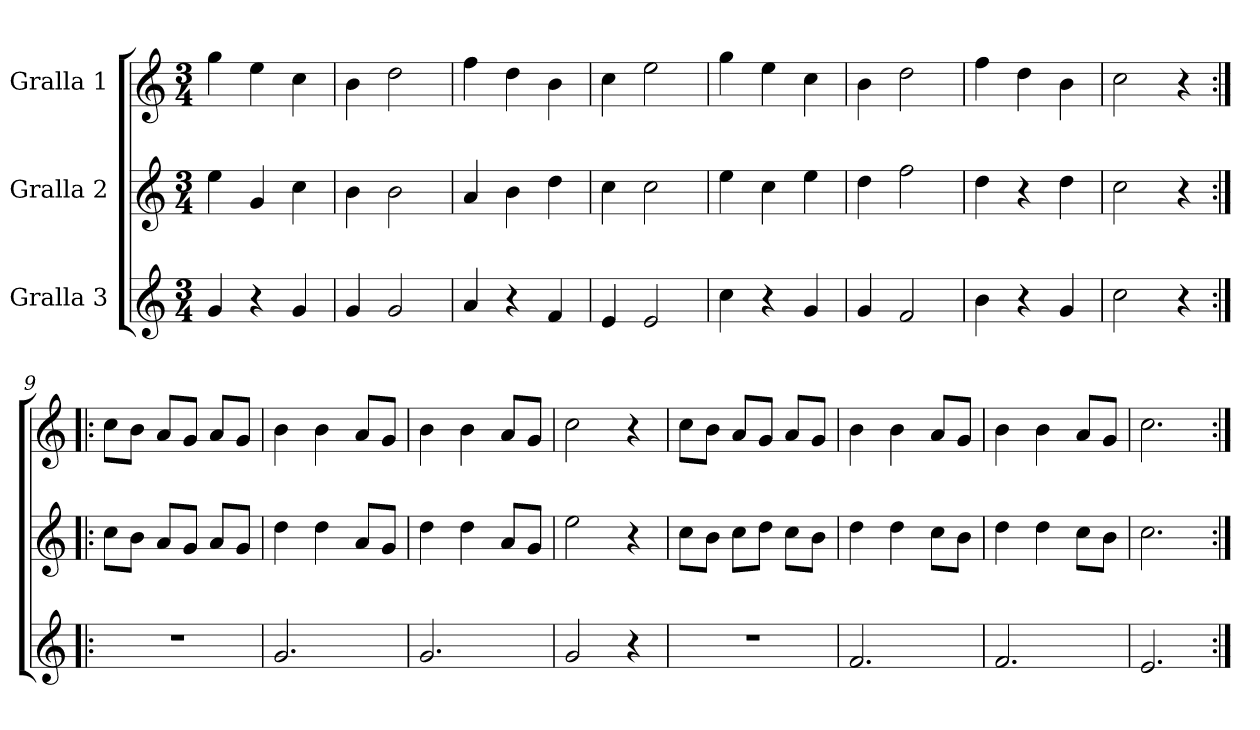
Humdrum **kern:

**kern	**kern	**kern
*part3	*part2	*part1
*staff3	*staff2	*staff1
*I"Gralla 3	*I"Gralla 2	*I"Gralla 1
*clefG2	*clefG2	*clefG2
*k[]	*k[]	*k[]
*M3/4	*M3/4	*M3/4
=1	=1	=1
4g	4ee	4gg
4r	4g	4ee
4g	4cc	4cc
=2	=2	=2
4g	4b	4b
2g	2b	2dd
=3	=3	=3
4a	4a	4ff
4r	4b	4dd
4f	4dd	4b
=4	=4	=4
4e	4cc	4cc
2e	2cc	2ee
=5	=5	=5
4cc	4ee	4gg
4r	4cc	4ee
4g	4ee	4cc
=6	=6	=6
4g	4dd	4b
2f	2ff	2dd
=7	=7	=7
4b	4dd	4ff
4r	4r	4dd
4g	4dd	4b
=8	=8	=8
2cc	2cc	2cc
4r	4r	4r
=9:|!|:	=9:|!|:	=9:|!|:
2.r	8cc\L	8cc\L
.	8b\J	8b\J
.	8a/L	8a/L
.	8g/J	8g/J
.	8a/L	8a/L
.	8g/J	8g/J
=10	=10	=10
2.g	4dd	4b
.	4dd	4b
.	8a/L	8a/L
.	8g/J	8g/J
=11	=11	=11
2.g	4dd	4b
.	4dd	4b
.	8a/L	8a/L
.	8g/J	8g/J
=12	=12	=12
2g	2ee	2cc
4r	4r	4r
=13	=13	=13
2.r	8cc\L	8cc\L
.	8b\J	8b\J
.	8cc\L	8a/L
.	8dd\J	8g/J
.	8cc\L	8a/L
.	8b\J	8g/J
=14	=14	=14
2.f	4dd	4b
.	4dd	4b
.	8cc\L	8a/L
.	8b\J	8g/J
=15	=15	=15
2.f	4dd	4b
.	4dd	4b
.	8cc\L	8a/L
.	8b\J	8g/J
=16	=16	=16
2.e	2.cc	2.cc
=:|!	=:|!	=:|!
*-	*-	*-
